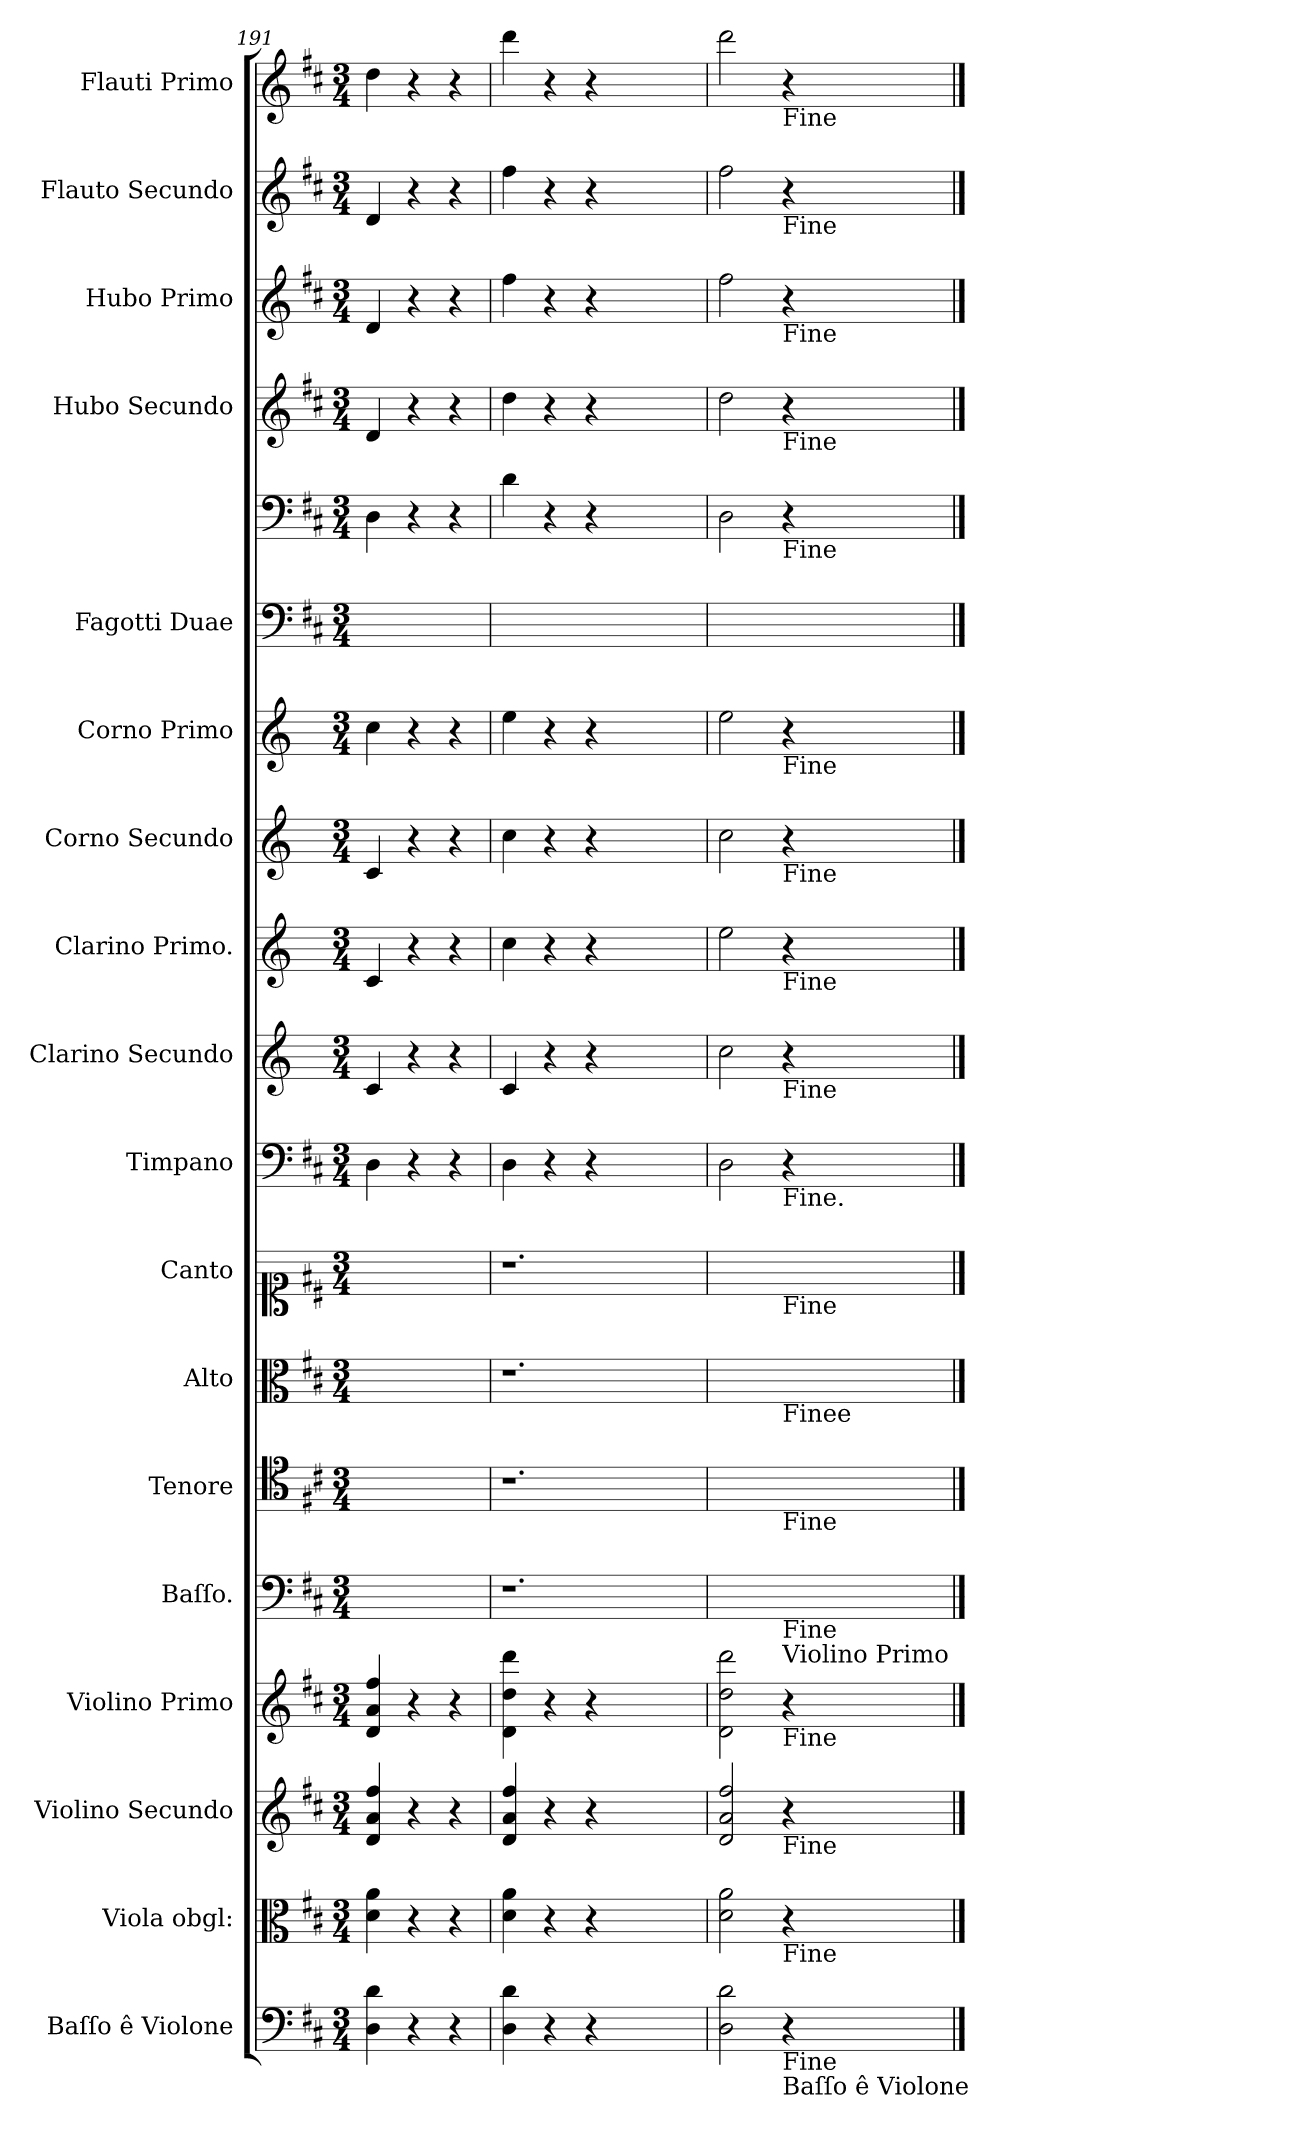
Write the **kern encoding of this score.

**kern	**kern	**kern	**kern	**kern	**kern	**kern	**kern	**kern	**kern	**kern	**kern	**kern	**kern	**kern	**kern	**kern	**kern	**kern
*part18	*part17	*part16	*part15	*part14	*part13	*part12	*part11	*part10	*part9	*part8	*part7	*part6	*part5	*part5	*part4	*part3	*part2	*part1
*staff19	*staff18	*staff17	*staff16	*staff15	*staff14	*staff13	*staff12	*staff11	*staff10	*staff9	*staff8	*staff7	*staff6	*staff5	*staff4	*staff3	*staff2	*staff1
*I"Baſſo ê Violone	*I"Viola obgl:	*I"Violino Secundo	*I"Violino Primo	*I"Baſſo.	*I"Tenore	*I"Alto	*I"Canto	*I"Timpano	*I"Clarino Secundo	*I"Clarino Primo.	*I"Corno Secundo	*I"Corno Primo	*I"Fagotti Duae	*	*I"Hubo Secundo	*I"Hubo Primo	*I"Flauto Secundo	*I"Flauti Primo
*	*I'vla obl	*I'vl 2	*I'vl 1	*I'B	*I'T	*I'A	*	*I'timp	*	*	*	*	*I'fag 1	*	*	*	*I'fl 2	*I'fl 1
*clefF4	*clefC3	*clefG2	*clefG2	*clefF4	*clefC4	*clefC3	*clefC1	*clefF4	*clefG2	*clefG2	*clefG2	*clefG2	*clefF4	*clefF4	*clefG2	*clefG2	*clefG2	*clefG2
*	*	*	*	*	*	*	*	*	*ITrd-1c-2	*ITrd-1c-2	*ITrd6c10	*ITrd6c10	*	*	*	*	*	*
*k[f#c#]	*k[f#c#]	*k[f#c#]	*k[f#c#]	*k[f#c#]	*k[f#c#]	*k[f#c#]	*k[f#c#]	*k[f#c#]	*k[f#c#]	*k[f#c#]	*k[f#c#]	*k[f#c#]	*k[f#c#]	*k[f#c#]	*k[f#c#]	*k[f#c#]	*k[f#c#]	*k[f#c#]
*D:	*D:	*D:	*D:	*D:	*D:	*D:	*D:	*D:	*D:	*D:	*D:	*D:	*D:	*D:	*D:	*D:	*D:	*D:
*M3/4	*M3/4	*M3/4	*M3/4	*M3/4	*M3/4	*M3/4	*M3/4	*M3/4	*M3/4	*M3/4	*M3/4	*M3/4	*M3/4	*M3/4	*M3/4	*M3/4	*M3/4	*M3/4
=191	=191	=191	=191	=191	=191	=191	=191	=191	=191	=191	=191	=191	=191	=191	=191	=191	=191	=191
4D\ 4d\	4d\ 4a\	4d/ 4a/ 4ff#/	4d/ 4a/ 4ff#/	2.ryy	2.ryy	2.ryy	2.ryy	4D\	4d/	4d/	4D/	4d\	4D\yy	4D\	4d/	4d/	4d/	4dd\
4r	4r	4r	4r	.	.	.	.	4r	4r	4r	4r	4r	4ryy	4r	4r	4r	4r	4r
4r	4r	4r	4r	.	.	.	.	4r	4r	4r	4r	4r	4ryy	4r	4r	4r	4r	4r
=192	=192	=192	=192	=192	=192	=192	=192	=192	=192	=192	=192	=192	=192	=192	=192	=192	=192	=192
4D\ 4d\	4d\ 4a\	4d/ 4a/ 4ff#/	4d\ 4dd\ 4ddd\	1.r	1.r	1.r	1.r	4D\	4d/	4dd\	4d\	4f#\	4d\yy	4d\	4dd\	4ff#\	4ff#\	4ddd\
4r	4r	4r	4r	.	.	.	.	4r	4r	4r	4r	4r	4ryy	4r	4r	4r	4r	4r
4r	4r	4r	4r	.	.	.	.	4r	4r	4r	4r	4r	4ryy	4r	4r	4r	4r	4r
2.ryy	2.ryy	2.ryy	2.ryy	.	.	.	.	2.ryy	2.ryy	2.ryy	2.ryy	2.ryy	2.ryy	2.ryy	2.ryy	2.ryy	2.ryy	2.ryy
=193	=193	=193	=193	=193	=193	=193	=193	=193	=193	=193	=193	=193	=193	=193	=193	=193	=193	=193
2D\ 2d\	2d\ 2a\	2d/ 2a/ 2ff#/	2d\ 2dd\ 2ddd\	2ryy	2ryy	2ryy	2ryy	2D\	2dd\	2ff#\	2d\	2f#\	2D\yy	2D\	2dd\	2ff#\	2ff#\	2ddd\
!	!	!	!	!	!	!	!	!	!	!	!	!	!	!	!	!	!	!LO:TX:b:t=Fine
!	!	!	!	!	!	!	!	!	!	!	!	!	!	!	!	!	!LO:TX:b:t=Fine	!
!	!	!	!	!	!	!	!	!	!	!	!	!	!	!	!	!LO:TX:b:t=Fine	!	!
!	!	!	!	!	!	!	!	!	!	!	!	!	!	!	!LO:TX:b:t=Fine	!	!	!
!	!	!	!	!	!	!	!	!	!	!	!	!	!	!LO:TX:b:t=Fine	!	!	!	!
!	!	!	!	!	!	!	!	!	!	!	!	!LO:TX:b:t=Fine	!	!	!	!	!	!
!	!	!	!	!	!	!	!	!	!	!	!LO:TX:b:t=Fine	!	!	!	!	!	!	!
!	!	!	!	!	!	!	!	!	!	!LO:TX:b:t=Fine	!	!	!	!	!	!	!	!
!	!	!	!	!	!	!	!	!	!LO:TX:b:t=Fine	!	!	!	!	!	!	!	!	!
!	!	!	!	!	!	!	!	!LO:TX:b:t=Fine.	!	!	!	!	!	!	!	!	!	!
!	!	!	!	!	!	!	!LO:TX:b:t=Fine	!	!	!	!	!	!	!	!	!	!	!
!	!	!	!	!	!	!LO:TX:b:t=Finee	!	!	!	!	!	!	!	!	!	!	!	!
!	!	!	!	!	!LO:TX:b:t=Fine	!	!	!	!	!	!	!	!	!	!	!	!	!
!	!	!	!	!LO:TX:b:t=Fine	!	!	!	!	!	!	!	!	!	!	!	!	!	!
!	!	!	!	!LO:TX:b:t=Violino Primo	!	!	!	!	!	!	!	!	!	!	!	!	!	!
!	!	!	!LO:TX:b:t=Fine	!	!	!	!	!	!	!	!	!	!	!	!	!	!	!
!	!	!LO:TX:b:t=Fine	!	!	!	!	!	!	!	!	!	!	!	!	!	!	!	!
!	!LO:TX:b:t=Fine	!	!	!	!	!	!	!	!	!	!	!	!	!	!	!	!	!
!LO:TX:b:t=Fine	!	!	!	!	!	!	!	!	!	!	!	!	!	!	!	!	!	!
!LO:TX:b:t=Baſſo ê Violone	!	!	!	!	!	!	!	!	!	!	!	!	!	!	!	!	!	!
4r	4r	4r	4r	4ryy	4ryy	4ryy	4ryy	4r	4r	4r	4r	4r	4ryy	4r	4r	4r	4r	4r
==	==	==	==	==	==	==	==	==	==	==	==	==	==	==	==	==	==	==
*-	*-	*-	*-	*-	*-	*-	*-	*-	*-	*-	*-	*-	*-	*-	*-	*-	*-	*-
